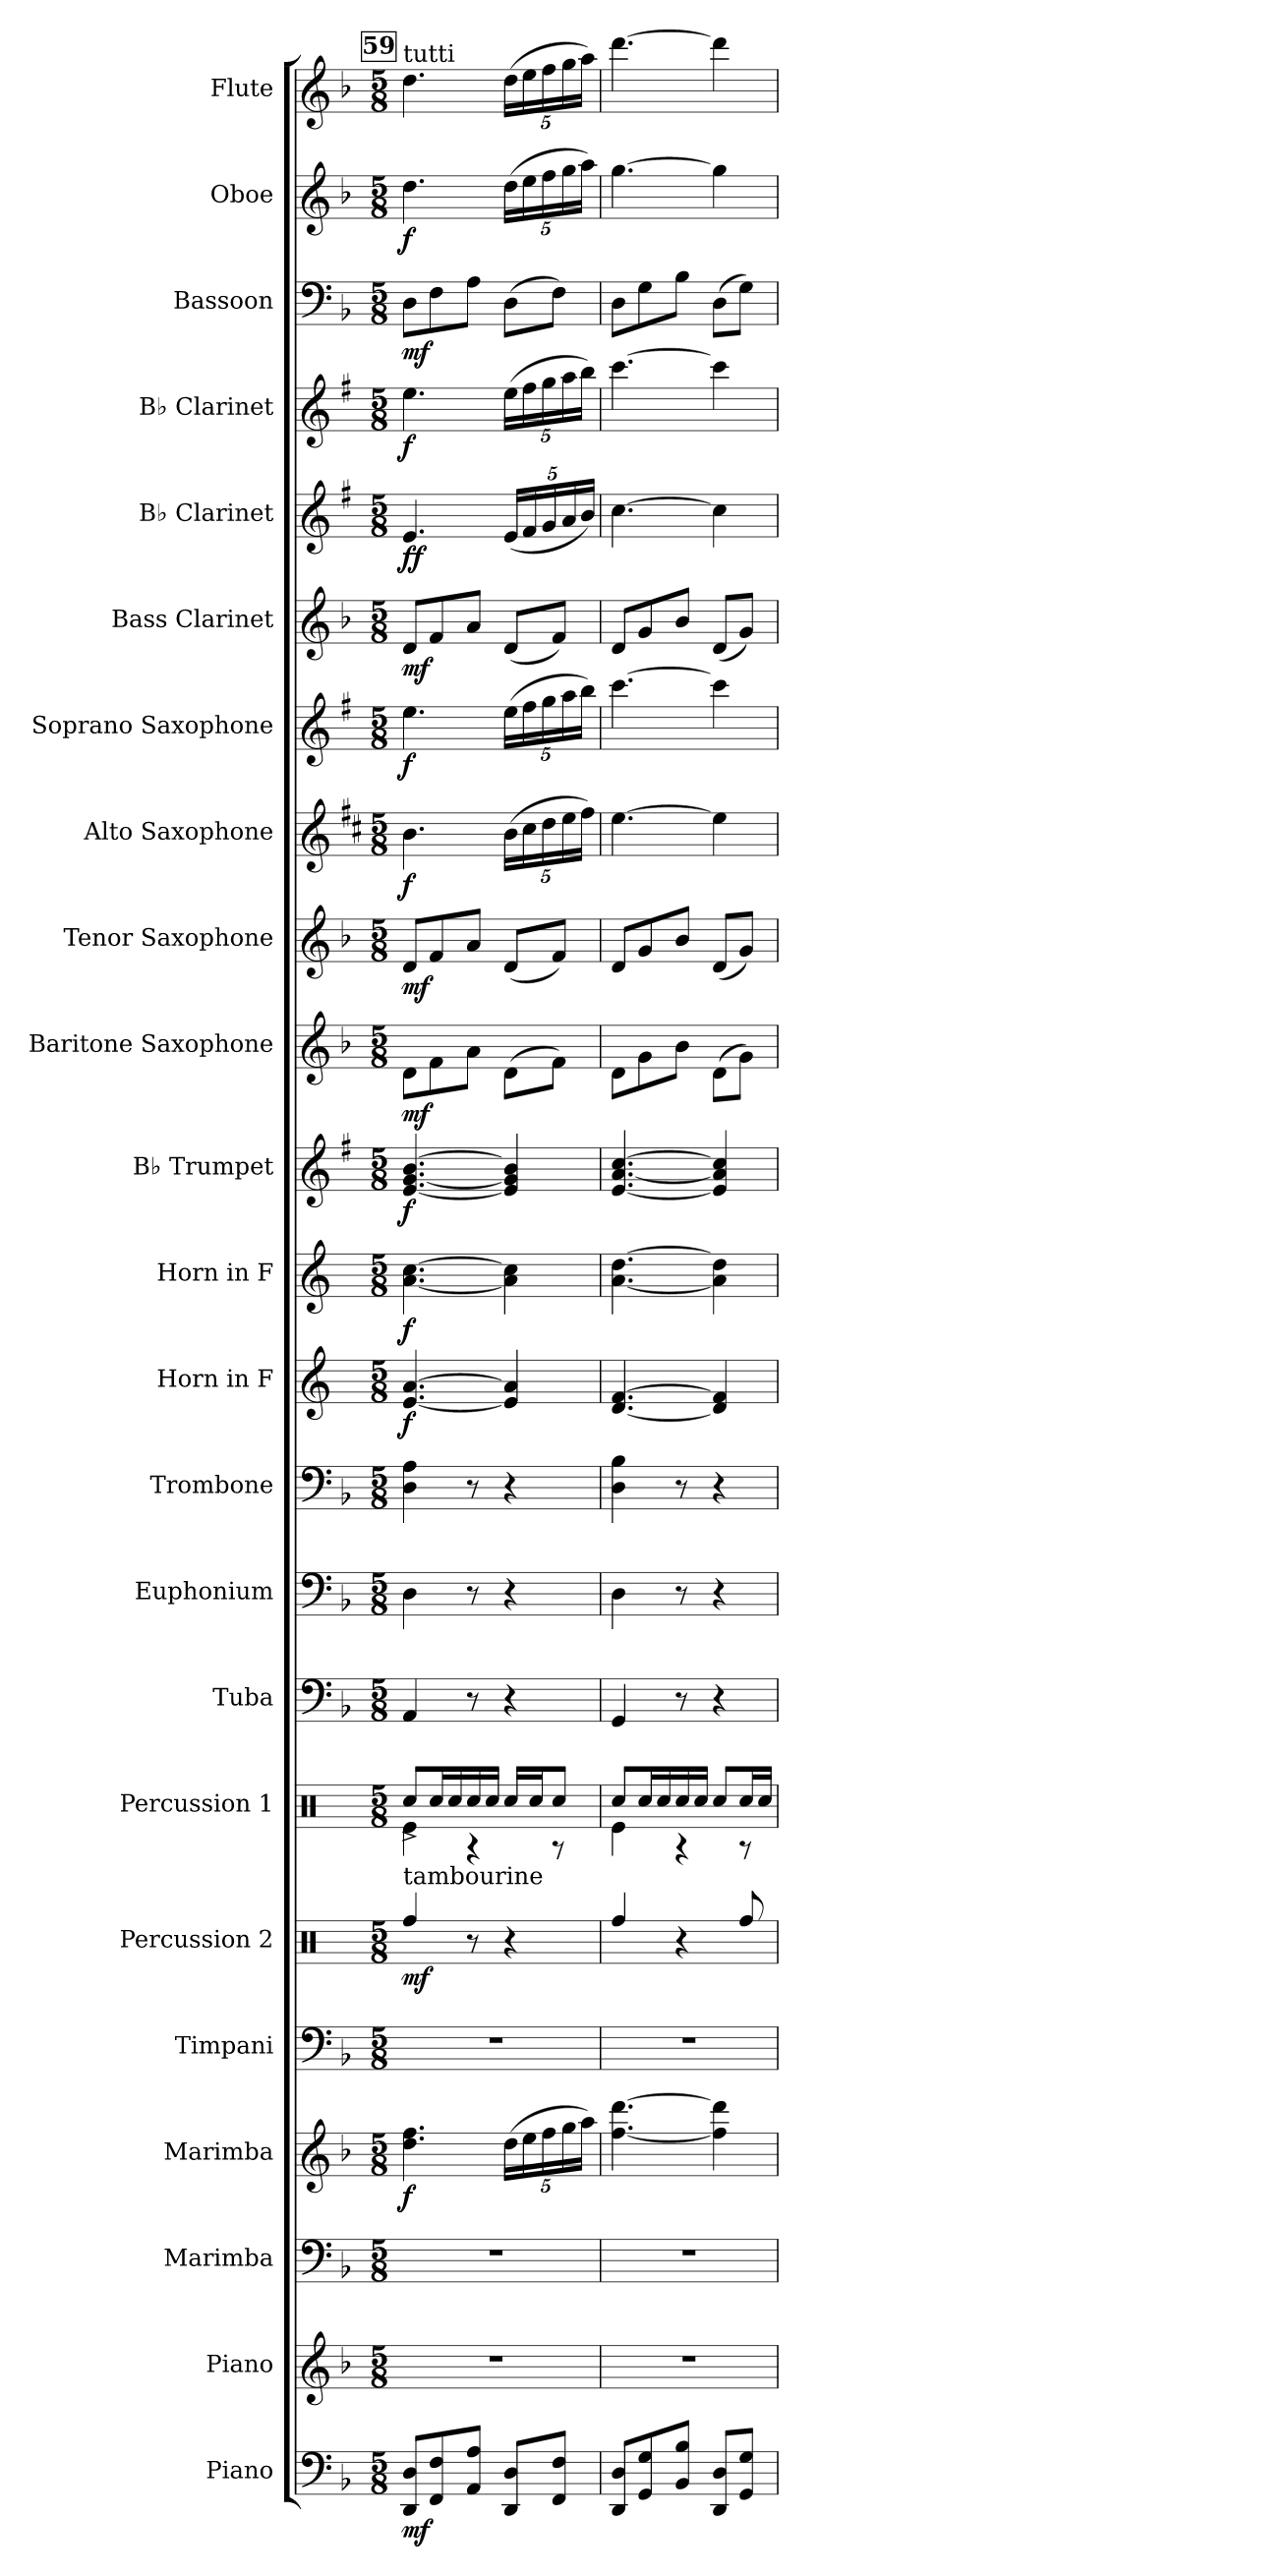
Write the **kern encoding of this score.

**kern	**dynam	**kern	**kern	**kern	**dynam	**kern	**kern	**dynam	**kern	**kern	**kern	**kern	**kern	**dynam	**kern	**dynam	**kern	**dynam	**kern	**dynam	**kern	**dynam	**kern	**dynam	**kern	**dynam	**kern	**dynam	**kern	**dynam	**kern	**dynam	**kern	**dynam	**kern	**dynam	**kern
*part23	*part23	*part22	*part21	*part20	*part20	*part19	*part18	*part18	*part17	*part16	*part15	*part14	*part13	*part13	*part12	*part12	*part11	*part11	*part10	*part10	*part9	*part9	*part8	*part8	*part7	*part7	*part6	*part6	*part5	*part5	*part4	*part4	*part3	*part3	*part2	*part2	*part1
*staff23	*staff23	*staff22	*staff21	*staff20	*staff20	*staff19	*staff18	*staff18	*staff17	*staff16	*staff15	*staff14	*staff13	*staff13	*staff12	*staff12	*staff11	*staff11	*staff10	*staff10	*staff9	*staff9	*staff8	*staff8	*staff7	*staff7	*staff6	*staff6	*staff5	*staff5	*staff4	*staff4	*staff3	*staff3	*staff2	*staff2	*staff1
*I"Piano	*	*I"Piano	*I"Marimba	*I"Marimba	*	*I"Timpani	*I"Percussion 2	*	*I"Percussion 1	*I"Tuba	*I"Euphonium	*I"Trombone	*I"Horn in F	*	*I"Horn in F	*	*I"B♭ Trumpet	*	*I"Baritone Saxophone	*	*I"Tenor Saxophone	*	*I"Alto Saxophone	*	*I"Soprano Saxophone	*	*I"Bass Clarinet	*	*I"B♭ Clarinet	*	*I"B♭ Clarinet	*	*I"Bassoon	*	*I"Oboe	*	*I"Flute
*I'Pno.	*	*I'Pno.	*I'Mrm.	*I'Mrm.	*	*I'Timp.	*I'Pr. 2	*	*I'Pr. 1	*I'Tu.	*I'Eu.	*I'Trb.	*	*	*	*	*I'B♭ Tpt.	*	*I'Bar. Sax.	*	*I'T. Sax.	*	*I'A. Sax.	*	*I'S. Sax.	*	*I'B. Cl.	*	*I'B♭ Cl.	*	*I'B♭ Cl.	*	*I'Bsn.	*	*I'Ob.	*	*I'Fl.
*clefF4	*	*clefG2	*clefF4	*clefG2	*	*clefF4	*clefX	*	*clefX	*clefF4	*clefF4	*clefF4	*clefG2	*	*clefG2	*	*clefG2	*	*clefG2	*	*clefG2	*	*clefG2	*	*clefG2	*	*clefG2	*	*clefG2	*	*clefG2	*	*clefF4	*	*clefG2	*	*clefG2
*	*	*	*	*	*	*	*	*	*	*	*	*	*ITrd4c7	*	*ITrd4c7	*	*ITrd1c2	*	*ITrd12c21	*	*ITrd8c14	*	*ITrd5c9	*	*ITrd1c2	*	*ITrd8c14	*	*ITrd1c2	*	*ITrd1c2	*	*	*	*	*	*
*k[b-]	*	*k[b-]	*k[b-]	*k[b-]	*	*k[b-]	*k[]	*	*k[]	*k[b-]	*k[b-]	*k[b-]	*k[b-]	*	*k[b-]	*	*k[b-]	*	*k[b-]	*	*k[b-]	*	*k[b-]	*	*k[b-]	*	*k[b-]	*	*k[b-]	*	*k[b-]	*	*k[b-]	*	*k[b-]	*	*k[b-]
*M5/8	*	*M5/8	*M5/8	*M5/8	*	*M5/8	*M5/8	*	*M5/8	*M5/8	*M5/8	*M5/8	*M5/8	*	*M5/8	*	*M5/8	*	*M5/8	*	*M5/8	*	*M5/8	*	*M5/8	*	*M5/8	*	*M5/8	*	*M5/8	*	*M5/8	*	*M5/8	*	*M5/8
!!LO:REH:place=s1:a:B:fs=14:t=59
=59	=59	=59	=59	=59	=59	=59	=59	=59	=59	=59	=59	=59	=59	=59	=59	=59	=59	=59	=59	=59	=59	=59	=59	=59	=59	=59	=59	=59	=59	=59	=59	=59	=59	=59	=59	=59	=59
*	*	*	*	*	*	*	*	*	*^	*	*	*	*	*	*	*	*	*	*	*	*	*	*	*	*	*	*	*	*	*	*	*	*	*	*	*	*
!	!	!	!	!	!	!	!	!	!	!	!	!	!	!	!	!	!	!	!	!	!	!	!	!	!	!	!	!	!	!	!	!	!	!	!	!	!	!LO:TX:a:t=tutti
!	!	!	!	!	!	!	!LO:TX:a:t=tambourine	!	!	!	!	!	!	!	!	!	!	!	!	!	!	!	!	!	!	!	!	!	!	!	!	!	!	!	!	!	!	!
!	!LO:DY:b	!	!	!	!LO:DY:b	!	!	!LO:DY:b	!	!	!	!	!	!	!LO:DY:b	!	!LO:DY:b	!	!LO:DY:b	!	!LO:DY:b	!	!LO:DY:b	!	!LO:DY:b	!	!LO:DY:b	!	!LO:DY:b	!	!LO:DY:b	!	!	!	!	!	!	!
!	!	!	!	!	!	!	!	!	!	!	!	!	!	!	!	!	!	!	!	!	!	!	!	!	!	!	!	!	!	!	!LO:DY:n=1:b	!	!LO:DY:b	!	!LO:DY:b	!	!LO:DY:b	!
8DD/ 8D/L	mf	8%5r	8%5r	4.dd\ 4.ff\	f	8%5r	4Rff/	mf	4Re\	8Rcc^/L	4AA/	4D\	4D\ 4A\	[4.A/ [4.d/	f	[4.d\ [4.f\	f	[4.d/ [4.f/ [4.a/	f	8D\L	mf	8D/L	mf	4.d\	f	4.dd\	f	8D/L	mf	4.d/	f f	4.dd\	f	8D\L	mf	4.dd\	f	4.dd\
8FF/ 8F/	.	.	.	.	.	.	.	.	.	16Rcc/L	.	.	.	.	.	.	.	.	.	8F\	.	8F/	.	.	.	.	.	8F/	.	.	.	.	.	8F\	.	.	.	.
.	.	.	.	.	.	.	.	.	.	16Rcc/	.	.	.	.	.	.	.	.	.	.	.	.	.	.	.	.	.	.	.	.	.	.	.	.	.	.	.	.
8AA/ 8A/J	.	.	.	.	.	.	8r	.	4rA	16Rcc/	8r	8r	8r	.	.	.	.	.	.	8A\J	.	8A/J	.	.	.	.	.	8A/J	.	.	.	.	.	8A\J	.	.	.	.
.	.	.	.	.	.	.	.	.	.	16Rcc/JJ	.	.	.	.	.	.	.	.	.	.	.	.	.	.	.	.	.	.	.	.	.	.	.	.	.	.	.	.
*	*	*	*	*Xbrackettup	*	*	*	*	*	*	*	*	*	*	*	*	*	*	*	*	*	*	*	*Xbrackettup	*	*Xbrackettup	*	*	*	*Xbrackettup	*	*Xbrackettup	*	*	*	*Xbrackettup	*	*Xbrackettup
8DD/ 8D/L	.	.	.	(20dd\LL	.	.	4r	.	.	16Rcc/LL	4r	4r	4r	4A/] 4d/]	.	4d\] 4f\]	.	4d/] 4f/] 4a/]	.	(8D\L	.	(8D/L	.	(20d\LL	.	(20dd\LL	.	(8D/L	.	(20d/LL	.	(20dd\LL	.	(8D\L	.	(20dd\LL	.	(20dd\LL
.	.	.	.	20ee\	.	.	.	.	.	.	.	.	.	.	.	.	.	.	.	.	.	.	.	20e\	.	20ee\	.	.	.	20e/	.	20ee\	.	.	.	20ee\	.	20ee\
.	.	.	.	.	.	.	.	.	.	16Rcc/J	.	.	.	.	.	.	.	.	.	.	.	.	.	.	.	.	.	.	.	.	.	.	.	.	.	.	.	.
.	.	.	.	20ff\	.	.	.	.	.	.	.	.	.	.	.	.	.	.	.	.	.	.	.	20f\	.	20ff\	.	.	.	20f/	.	20ff\	.	.	.	20ff\	.	20ff\
8FF/ 8F/J	.	.	.	.	.	.	.	.	8rA	8Rcc/J	.	.	.	.	.	.	.	.	.	8F\J)	.	8F/J)	.	.	.	.	.	8F/J)	.	.	.	.	.	8F\J)	.	.	.	.
.	.	.	.	20gg\	.	.	.	.	.	.	.	.	.	.	.	.	.	.	.	.	.	.	.	20g\	.	20gg\	.	.	.	20g/	.	20gg\	.	.	.	20gg\	.	20gg\
.	.	.	.	20aa\JJ)	.	.	.	.	.	.	.	.	.	.	.	.	.	.	.	.	.	.	.	20a\JJ)	.	20aa\JJ)	.	.	.	20a/JJ)	.	20aa\JJ)	.	.	.	20aa\JJ)	.	20aa\JJ)
!!LO:PB:g=z
=60	=60	=60	=60	=60	=60	=60	=60	=60	=60	=60	=60	=60	=60	=60	=60	=60	=60	=60	=60	=60	=60	=60	=60	=60	=60	=60	=60	=60	=60	=60	=60	=60	=60	=60	=60	=60	=60	=60
8DD/ 8D/L	.	8%5r	8%5r	[4.ff\ [4.ddd\	.	8%5r	4Rff/	.	4Re\	8Rcc/L	4GG/	4D\	4D\ 4B-\	[4.G/ [4.B-/	.	[4.d\ [4.g\	.	[4.d/ [4.g/ [4.b-/	.	8D\L	.	8D/L	.	[4.g\	.	[4.bb-\	.	8D/L	.	[4.b-\	.	[4.bb-\	.	8D\L	.	[4.gg\	.	[4.ddd\
8GG/ 8G/	.	.	.	.	.	.	.	.	.	16Rcc/L	.	.	.	.	.	.	.	.	.	8G\	.	8G/	.	.	.	.	.	8G/	.	.	.	.	.	8G\	.	.	.	.
.	.	.	.	.	.	.	.	.	.	16Rcc/	.	.	.	.	.	.	.	.	.	.	.	.	.	.	.	.	.	.	.	.	.	.	.	.	.	.	.	.
8BB-/ 8B-/J	.	.	.	.	.	.	4r	.	4rA	16Rcc/	8r	8r	8r	.	.	.	.	.	.	8B-\J	.	8B-/J	.	.	.	.	.	8B-/J	.	.	.	.	.	8B-\J	.	.	.	.
.	.	.	.	.	.	.	.	.	.	16Rcc/JJ	.	.	.	.	.	.	.	.	.	.	.	.	.	.	.	.	.	.	.	.	.	.	.	.	.	.	.	.
8DD/ 8D/L	.	.	.	4ff\] 4ddd\]	.	.	.	.	.	8Rcc/L	4r	4r	4r	4G/] 4B-/]	.	4d\] 4g\]	.	4d/] 4g/] 4b-/]	.	(8D\L	.	(8D/L	.	4g\]	.	4bb-\]	.	(8D/L	.	4b-\]	.	4bb-\]	.	(8D\L	.	4gg\]	.	4ddd\]
8GG/ 8G/J	.	.	.	.	.	.	8Rff/	.	8rA	16Rcc/L	.	.	.	.	.	.	.	.	.	8G\J)	.	8G/J)	.	.	.	.	.	8G/J)	.	.	.	.	.	8G\J)	.	.	.	.
.	.	.	.	.	.	.	.	.	.	16Rcc/JJ	.	.	.	.	.	.	.	.	.	.	.	.	.	.	.	.	.	.	.	.	.	.	.	.	.	.	.	.
*	*	*	*	*	*	*	*	*	*v	*v	*	*	*	*	*	*	*	*	*	*	*	*	*	*	*	*	*	*	*	*	*	*	*	*	*	*	*	*
=	=	=	=	=	=	=	=	=	=	=	=	=	=	=	=	=	=	=	=	=	=	=	=	=	=	=	=	=	=	=	=	=	=	=	=	=	=
*-	*-	*-	*-	*-	*-	*-	*-	*-	*-	*-	*-	*-	*-	*-	*-	*-	*-	*-	*-	*-	*-	*-	*-	*-	*-	*-	*-	*-	*-	*-	*-	*-	*-	*-	*-	*-	*-
